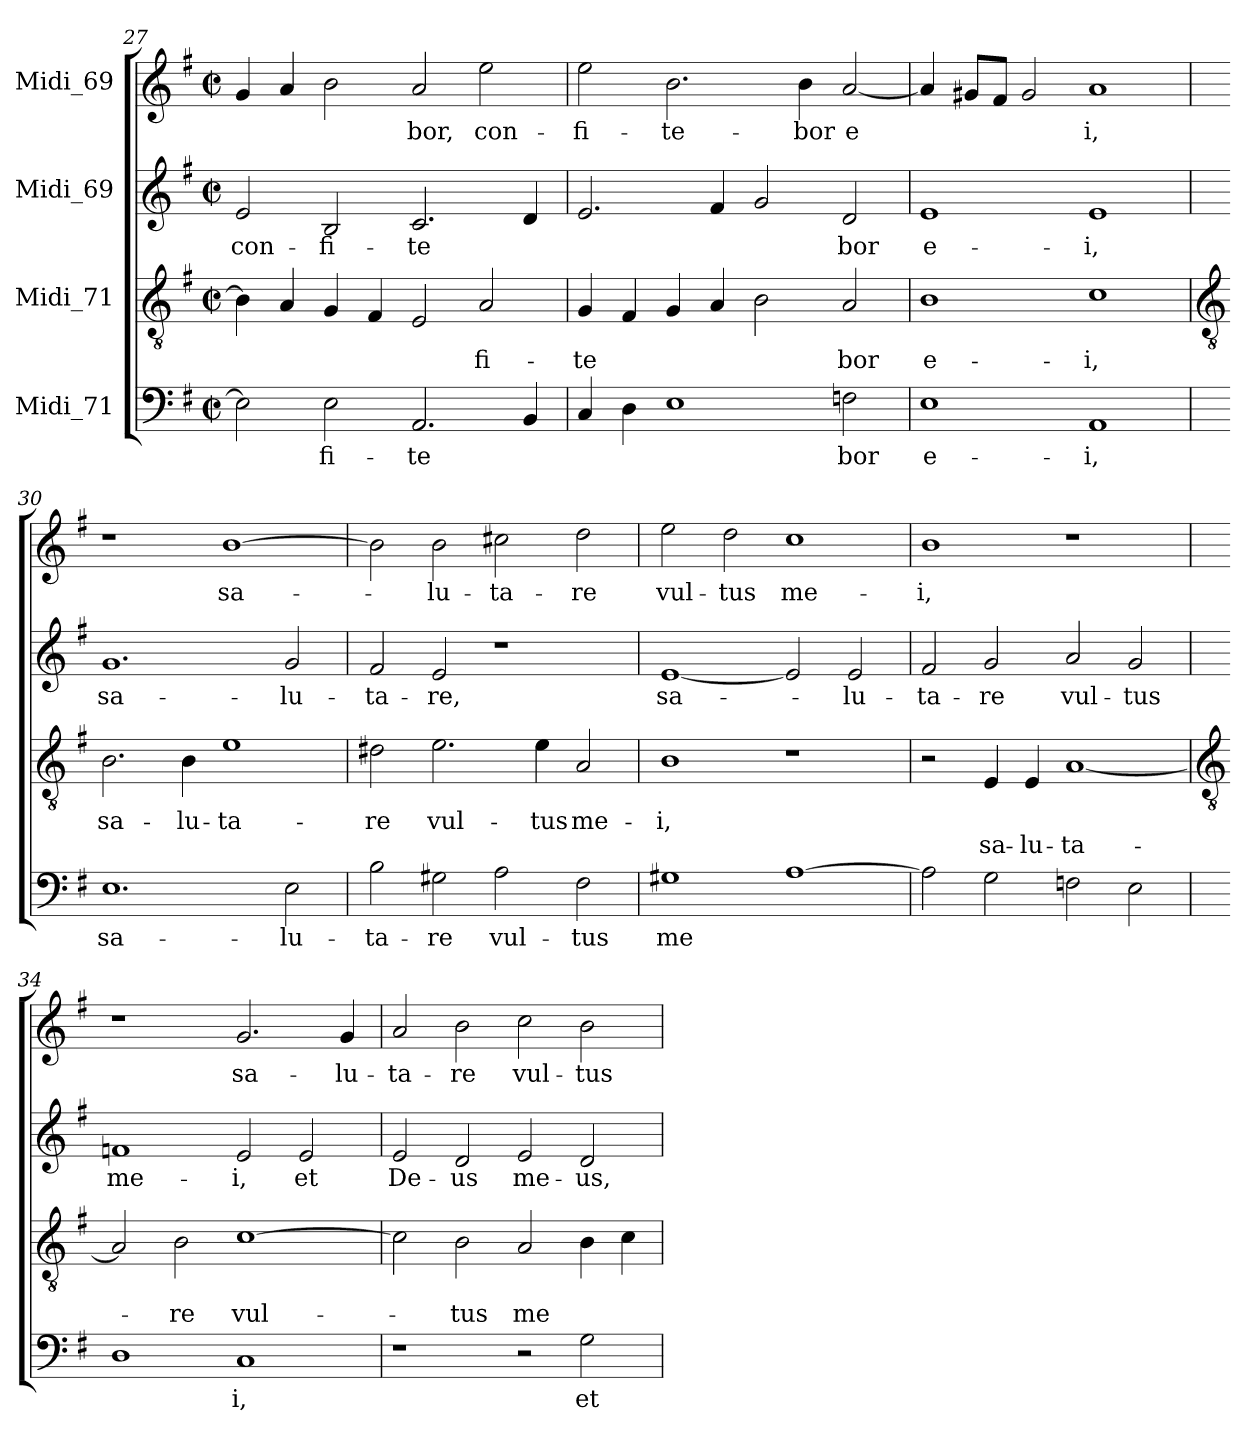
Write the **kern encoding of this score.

**kern	**text	**kern	**text	**text	**kern	**text	**kern	**text
*part4	*part4	*part3	*part3	*part3	*part2	*part2	*part1	*part1
*staff4	*staff4	*staff3	*staff3	*staff3	*staff2	*staff2	*staff1	*staff1
*I"Midi_71	*	*I"Midi_71	*	*	*I"Midi_69	*	*I"Midi_69	*
*clefF4	*	*clefGv2	*	*	*clefG2	*	*clefG2	*
*k[f#]	*	*k[f#]	*	*	*k[f#]	*	*k[f#]	*
*G:	*	*G:	*	*	*G:	*	*G:	*
*M4/2	*	*M4/2	*	*	*M4/2	*	*M4/2	*
*met(c|)	*	*met(c|)	*	*	*met(c|)	*	*met(c|)	*
=27	=27	=27	=27	=27	=27	=27	=27	=27
!	!	!	!	!	!	!LO:LY:b	!	!
2E]	.	4B]	.	.	2e	con-	4g	.
.	.	4A	.	.	.	.	4a	.
!	!LO:LY:b	!	!	!	!	!LO:LY:b	!	!
2E	-fi-	4G	.	.	2B	-fi-	2b	.
.	.	4F#	.	.	.	.	.	.
!	!LO:LY:b	!	!	!	!	!LO:LY:b	!	!LO:LY:b
2.AA	-te	2E	.	.	2.c	-te	2a	bor,
!	!	!	!LO:LY:b	!	!	!	!	!LO:LY:b
.	.	2A	fi-	.	.	.	2ee	con-
4BB	.	.	.	.	4d	.	.	.
=28	=28	=28	=28	=28	=28	=28	=28	=28
!	!	!	!LO:LY:b	!	!	!	!	!LO:LY:b
4C	.	4G	-te	.	2.e	.	2ee	-fi-
4D	.	4F#	.	.	.	.	.	.
!	!	!	!	!	!	!	!	!LO:LY:b
1E	.	4G	.	.	.	.	2.b	-te-
.	.	4A	.	.	4f#	.	.	.
.	.	2B	.	.	2g	.	.	.
!	!	!	!	!	!	!	!	!LO:LY:b
.	.	.	.	.	.	.	4b	-bor
!	!LO:LY:b	!	!LO:LY:b	!	!	!LO:LY:b	!	!LO:LY:b
2Fn	bor	2A	bor	.	2d	bor	[2a	e
=29	=29	=29	=29	=29	=29	=29	=29	=29
!	!LO:LY:b	!	!LO:LY:b	!	!	!LO:LY:b	!	!
1E	e-	1B	e-	.	1e	e-	4a]	.
.	.	.	.	.	.	.	8g#XL	.
.	.	.	.	.	.	.	8f#J	.
.	.	.	.	.	.	.	2g#	.
!	!LO:LY:b	!	!LO:LY:b	!	!	!LO:LY:b	!	!LO:LY:b
1AA	-i,	1c	-i,	.	1e	-i,	1a	i,
!!LO:LB:g=z
=30	=30	=30	=30	=30	=30	=30	=30	=30
*	*	*clefGv2	*	*	*	*	*	*
!	!LO:LY:b	!	!LO:LY:b	!	!	!LO:LY:b	!	!
1.E	sa-	2.B	sa-	.	1.g	sa-	1r	.
!	!	!	!LO:LY:b	!	!	!	!	!
.	.	4B	-lu-	.	.	.	.	.
!	!	!	!LO:LY:b	!	!	!	!	!LO:LY:b
.	.	1e	-ta-	.	.	.	[1b	sa-
!	!LO:LY:b	!	!	!	!	!LO:LY:b	!	!
2E	-lu-	.	.	.	2g	-lu-	.	.
=31	=31	=31	=31	=31	=31	=31	=31	=31
!	!LO:LY:b	!	!LO:LY:b	!	!	!LO:LY:b	!	!
2B	-ta-	2d#X	-re	.	2f#	-ta-	2b]	.
!	!LO:LY:b	!	!LO:LY:b	!	!	!LO:LY:b	!	!LO:LY:b
2G#X	-re	2.e	vul-	.	2e	-re,	2b	-lu-
!	!LO:LY:b	!	!	!	!	!	!	!LO:LY:b
2A	vul-	.	.	.	1r	.	2cc#X	-ta-
!	!	!	!LO:LY:b	!	!	!	!	!
.	.	4e	-tus	.	.	.	.	.
!	!LO:LY:b	!	!LO:LY:b	!	!	!	!	!LO:LY:b
2F#	-tus	2A	me-	.	.	.	2dd	-re
=32	=32	=32	=32	=32	=32	=32	=32	=32
!	!LO:LY:b	!	!LO:LY:b	!	!	!LO:LY:b	!	!LO:LY:b
1G#X	me	1B	-i,	.	[1e	sa-	2ee	vul-
!	!	!	!	!	!	!	!	!LO:LY:b
.	.	.	.	.	.	.	2dd	-tus
!	!	!	!	!	!	!	!	!LO:LY:b
[1A	.	1r	.	.	2e]	.	1cc	me-
!	!	!	!	!	!	!LO:LY:b	!	!
.	.	.	.	.	2e	-lu-	.	.
=33	=33	=33	=33	=33	=33	=33	=33	=33
!	!	!	!	!	!	!LO:LY:b	!	!LO:LY:b
2A]	.	2r	.	.	2f#	-ta-	1b	-i,
!	!	!	!	!LO:LY:b	!	!LO:LY:b	!	!
2G	.	4E	.	sa-	2g	-re	.	.
!	!	!	!	!LO:LY:b	!	!	!	!
.	.	4E	.	-lu-	.	.	.	.
!	!	!	!	!LO:LY:b	!	!LO:LY:b	!	!
2Fn	.	[1A	.	-ta-	2a	vul-	1r	.
!	!	!	!	!	!	!LO:LY:b	!	!
2E	.	.	.	.	2g	-tus	.	.
!!LO:LB:g=z
=34	=34	=34	=34	=34	=34	=34	=34	=34
*	*	*clefGv2	*	*	*	*	*	*
!	!	!	!	!	!	!LO:LY:b	!	!
1D	.	2A]	.	.	1fn	me-	1r	.
!	!	!	!	!LO:LY:b	!	!	!	!
.	.	2B	.	-re	.	.	.	.
!	!LO:LY:b	!	!	!LO:LY:b	!	!LO:LY:b	!	!LO:LY:b
1C	i,	[1c	.	vul-	2e	-i,	2.g	sa-
!	!	!	!	!	!	!LO:LY:b	!	!
.	.	.	.	.	2e	et	.	.
!	!	!	!	!	!	!	!	!LO:LY:b
.	.	.	.	.	.	.	4g	-lu-
=35	=35	=35	=35	=35	=35	=35	=35	=35
!	!	!	!	!	!	!LO:LY:b	!	!LO:LY:b
1r	.	2c]	.	.	2e	De-	2a	-ta-
!	!	!	!	!LO:LY:b	!	!LO:LY:b	!	!LO:LY:b
.	.	2B	.	-tus	2d	-us	2b	-re
!	!	!	!	!LO:LY:b	!	!LO:LY:b	!	!LO:LY:b
2r	.	2A	.	me	2e	me-	2cc	vul-
!	!LO:LY:b	!	!	!	!	!LO:LY:b	!	!LO:LY:b
2G	et	4B	.	.	2d	-us,	2b	-tus
.	.	4c	.	.	.	.	.	.
=	=	=	=	=	=	=	=	=
*-	*-	*-	*-	*-	*-	*-	*-	*-
